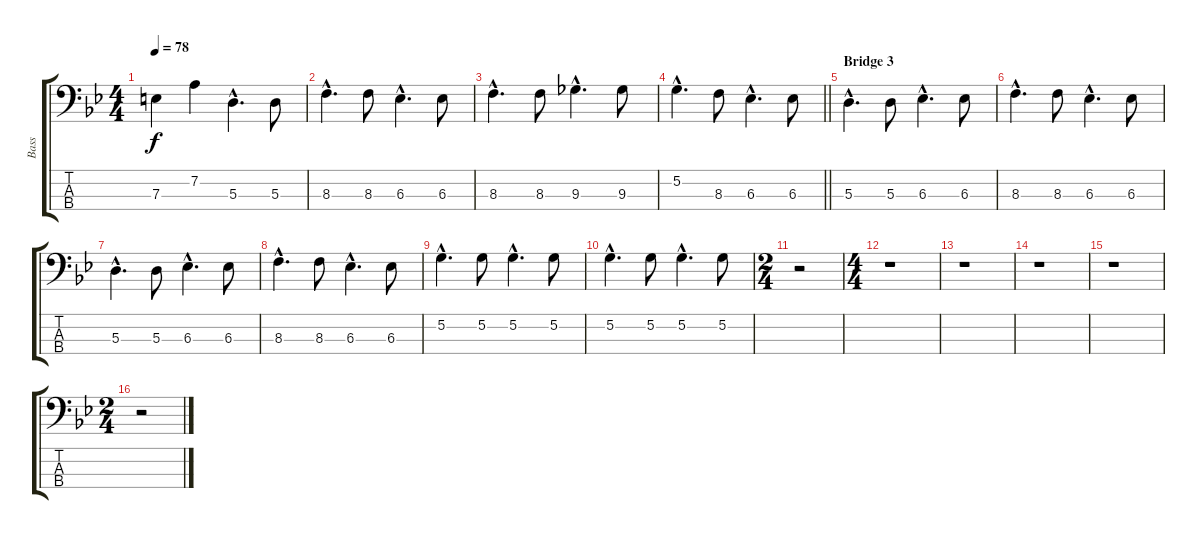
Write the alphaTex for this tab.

\track ("Bass" "Bass") {instrument electricbassfinger}
\staff {score tabs}
\tuning (G2 D2 A1 E1) {hide}
\ts (4 4)
\tempo 78
\clef f4
\ks bb
7.3.4{dy f} 7.2.4 5.3{hac}.4{d} 5.3.8 |
8.3{hac}.4{d} 8.3.8 6.3{hac}.4{d} 6.3.8 |
8.3{hac}.4{d} 8.3.8 9.3{hac}.4{d} 9.3.8 |
\barLineRight lightlight
5.2{hac}.4{d} 8.3.8 6.3{hac}.4{d} 6.3.8 |
\section ("" "Bridge 3")
5.3{hac}.4{d} 5.3.8 6.3{hac}.4{d} 6.3.8 |
8.3{hac}.4{d} 8.3.8 6.3{hac}.4{d} 6.3.8 |
5.3{hac}.4{d} 5.3.8 6.3{hac}.4{d} 6.3.8 |
8.3{hac}.4{d} 8.3.8 6.3{hac}.4{d} 6.3.8 |
5.2{hac}.4{d} 5.2.8 5.2{hac}.4{d} 5.2.8 |
5.2{hac}.4{d} 5.2.8 5.2{hac}.4{d} 5.2.8 |
\ts (2 4)
r.2 |
\ts (4 4)
r.1 |
r.1 |
r.1 |
r.1 |
\ts (2 4)
r.2
